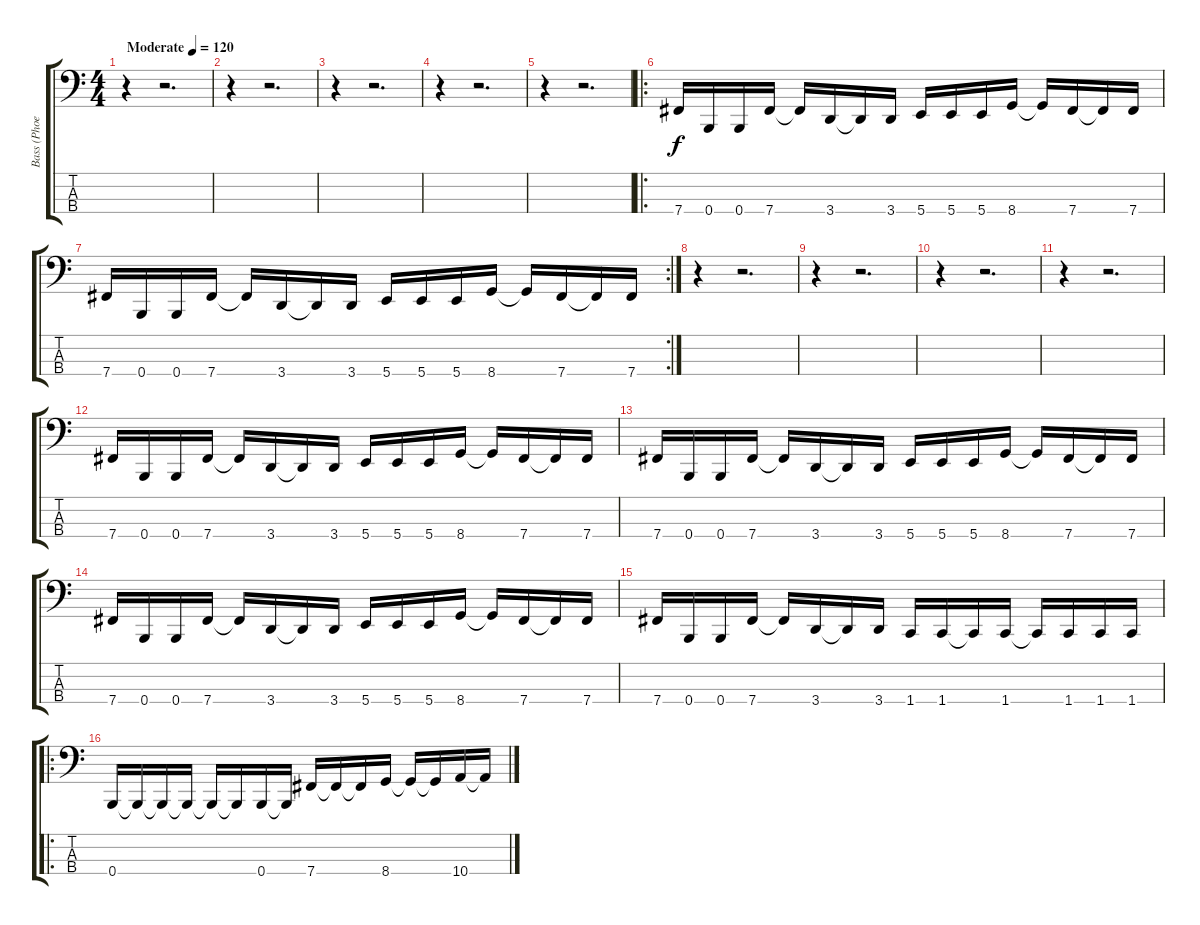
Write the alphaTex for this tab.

\track ("Bass (Phoenix)" "Bass (Phoe") {instrument electricbassfinger}
\staff {score tabs}
\tuning (E2 B1 Gb1 B0) {hide}
\ts (4 4)
\tempo (120 "Moderate")
\clef f4
\ks c
r.4{dy f instrument electricbassfinger} r.2{d} |
r.4 r.2{d} |
r.4 r.2{d} |
r.4 r.2{d} |
r.4 r.2{d} |
\ro
7.4.16 0.4.16 0.4.16 7.4.16 7.4{t}.16 3.4.16 3.4{t}.16 3.4.16 5.4.16 5.4.16 5.4.16 8.4.16 8.4{t}.16 7.4.16 7.4{t}.16 7.4.16 |
\rc 2
7.4.16 0.4.16 0.4.16 7.4.16 7.4{t}.16 3.4.16 3.4{t}.16 3.4.16 5.4.16 5.4.16 5.4.16 8.4.16 8.4{t}.16 7.4.16 7.4{t}.16 7.4.16 |
r.4 r.2{d} |
r.4 r.2{d} |
r.4 r.2{d} |
r.4 r.2{d} |
7.4.16 0.4.16 0.4.16 7.4.16 7.4{t}.16 3.4.16 3.4{t}.16 3.4.16 5.4.16 5.4.16 5.4.16 8.4.16 8.4{t}.16 7.4.16 7.4{t}.16 7.4.16 |
7.4.16 0.4.16 0.4.16 7.4.16 7.4{t}.16 3.4.16 3.4{t}.16 3.4.16 5.4.16 5.4.16 5.4.16 8.4.16 8.4{t}.16 7.4.16 7.4{t}.16 7.4.16 |
7.4.16 0.4.16 0.4.16 7.4.16 7.4{t}.16 3.4.16 3.4{t}.16 3.4.16 5.4.16 5.4.16 5.4.16 8.4.16 8.4{t}.16 7.4.16 7.4{t}.16 7.4.16 |
7.4.16 0.4.16 0.4.16 7.4.16 7.4{t}.16 3.4.16 3.4{t}.16 3.4.16 1.4.16 1.4.16 1.4{t}.16 1.4.16 1.4{t}.16 1.4.16 1.4.16 1.4.16 |
\ro
0.4.16 0.4{t}.16 0.4{t}.16 0.4{t}.16 0.4{t}.16 0.4{t}.16 0.4.16 0.4{t}.16 7.4.16 7.4{t}.16 7.4{t}.16 8.4.16 8.4{t}.16 8.4{t}.16 10.4.16 10.4{t}.16
